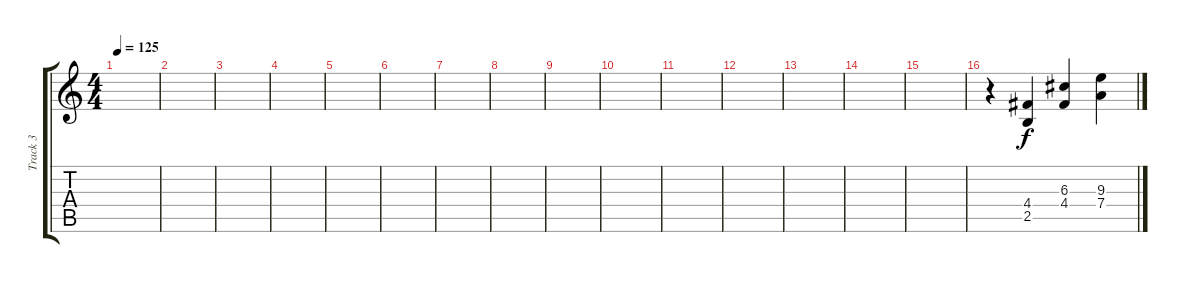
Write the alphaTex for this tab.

\track ("Track 3" "Track 3") {instrument acousticguitarsteel}
\staff {score tabs}
\tuning (E4 B3 G3 D3 A2 E2) {hide}
\ts (4 4)
\tempo 125
\clef g2
\ks c
|
|
|
|
|
|
|
|
|
|
|
|
|
|
|
r.4 (4.4 2.5).4 (6.3 4.4).4 (9.3 7.4).4
